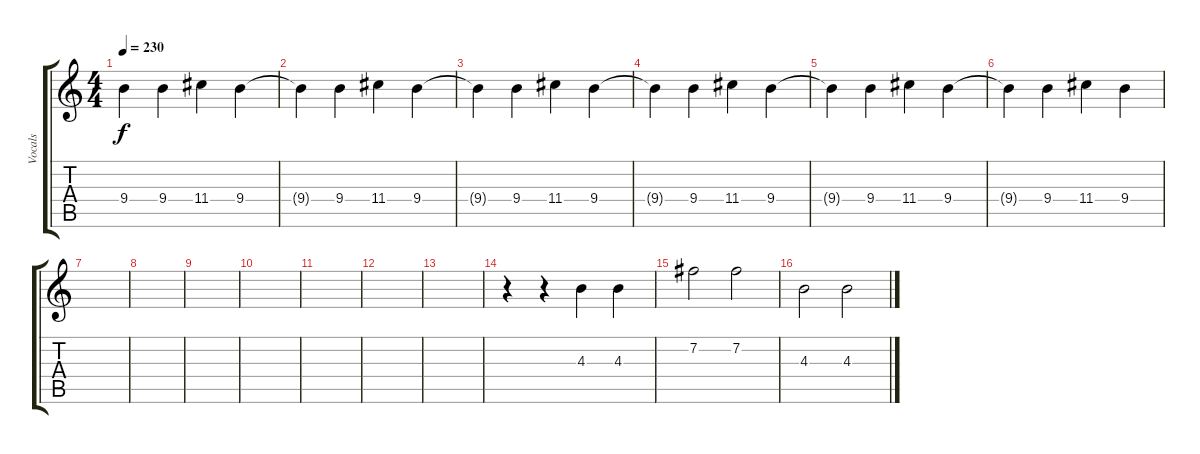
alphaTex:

\track ("Vocals" "Vocals") {instrument overdrivenguitar}
\staff {score tabs}
\tuning (E4 B3 G3 D3 A2 E2) {hide}
\ts (4 4)
\tempo 230
\clef g2
\ks c
9.4{t}.4{dy f} 9.4.4 11.4.4 9.4.4 |
9.4{t}.4 9.4.4 11.4.4 9.4.4 |
9.4{t}.4 9.4.4 11.4.4 9.4.4 |
9.4{t}.4 9.4.4 11.4.4 9.4.4 |
9.4{t}.4 9.4.4 11.4.4 9.4.4 |
9.4{t}.4 9.4.4 11.4.4 9.4.4 |
|
|
|
|
|
|
|
r.4 r.4 4.3.4 4.3.4 |
7.2.2 7.2.2 |
4.3.2 4.3.2
